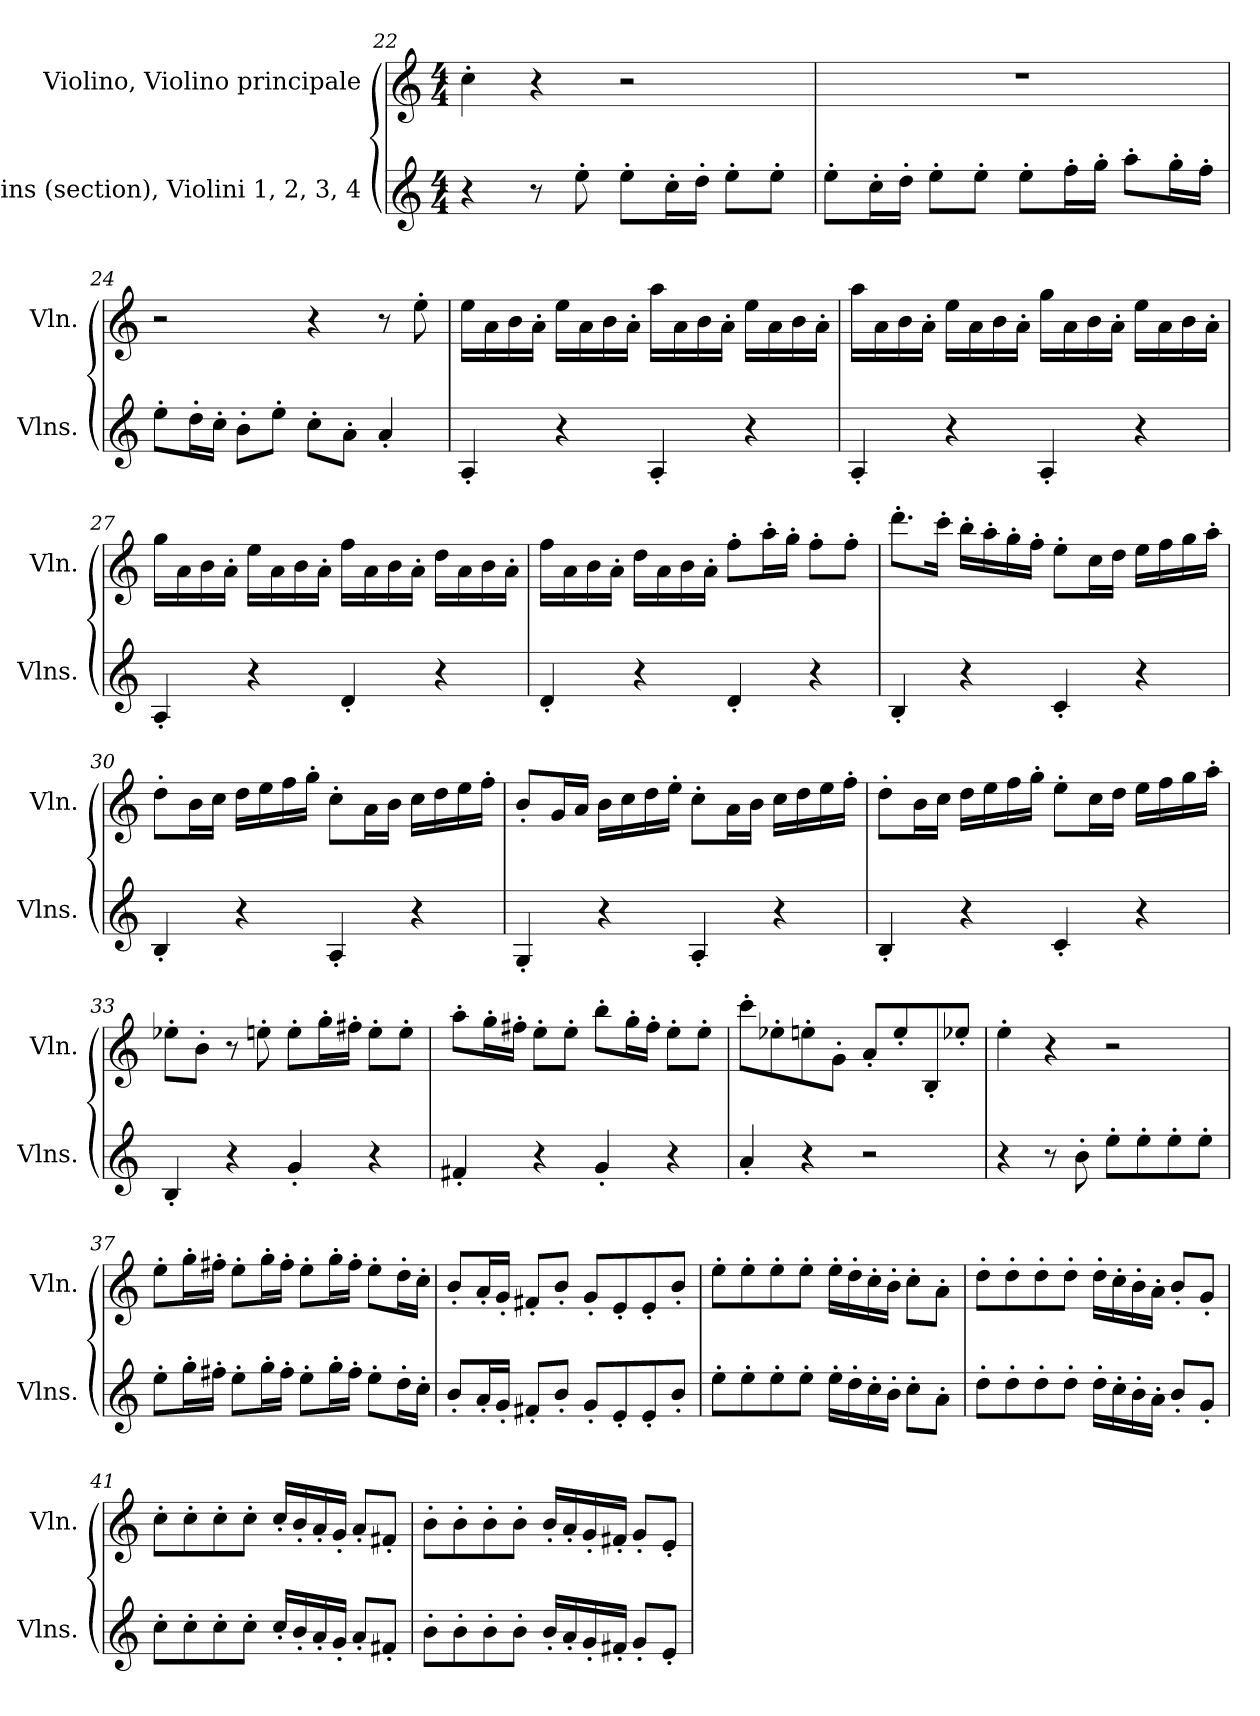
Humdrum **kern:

**kern	**kern
*part2	*part1
*staff2	*staff1
*I"Violins (section), Violini 1, 2, 3, 4	*I"Violino, Violino principale
*I'Vlns.	*I'Vln.
!!LO:PB:g=z
*clefG2	*clefG2
*k[]	*k[]
*M4/4	*M4/4
=22	=22
4r	4cc'\
8r	4r
8ee'\	.
8ee'\L	2r
16cc'\L	.
16dd'\JJ	.
8ee'\L	.
8ee'\J	.
=23	=23
8ee'\L	1r
16cc'\L	.
16dd'\JJ	.
8ee'\L	.
8ee'\J	.
8ee'\L	.
16ff'\L	.
16gg'\JJ	.
8aa'\L	.
16gg'\L	.
16ff'\JJ	.
=24	=24
8ee'\L	2r
16dd'\L	.
16cc'\JJ	.
8b'\L	.
8ee'\J	.
8cc'\L	4r
8a'\J	.
4a'/	8r
.	8ee'\
!!LO:LB:g=z
=25	=25
4A'/	16ee\LL
.	16a\
.	16b\
.	16a'\JJ
4r	16ee\LL
.	16a\
.	16b\
.	16a'\JJ
4A'/	16aa\LL
.	16a\
.	16b\
.	16a'\JJ
4r	16ee\LL
.	16a\
.	16b\
.	16a'\JJ
=26	=26
4A'/	16aa\LL
.	16a\
.	16b\
.	16a'\JJ
4r	16ee\LL
.	16a\
.	16b\
.	16a'\JJ
4A'/	16gg\LL
.	16a\
.	16b\
.	16a'\JJ
4r	16ee\LL
.	16a\
.	16b\
.	16a'\JJ
!!LO:LB:g=z
=27	=27
4A'/	16gg\LL
.	16a\
.	16b\
.	16a'\JJ
4r	16ee\LL
.	16a\
.	16b\
.	16a'\JJ
4d'/	16ff\LL
.	16a\
.	16b\
.	16a'\JJ
4r	16dd\LL
.	16a\
.	16b\
.	16a'\JJ
=28	=28
4d'/	16ff\LL
.	16a\
.	16b\
.	16a'\JJ
4r	16dd\LL
.	16a\
.	16b\
.	16a'\JJ
4d'/	8ff'\L
.	16aa'\L
.	16gg'\JJ
4r	8ff'\L
.	8ff'\J
=29	=29
4B'/	8.ddd'\L
.	16ccc'\Jk
4r	16bb'\LL
.	16aa'\
.	16gg'\
.	16ff'\JJ
4c'/	8ee'\L
.	16cc\L
.	16dd\JJ
4r	16ee\LL
.	16ff\
.	16gg\
.	16aa'\JJ
!!LO:LB:g=z
=30	=30
4B'/	8dd'\L
.	16b\L
.	16cc\JJ
4r	16dd\LL
.	16ee\
.	16ff\
.	16gg'\JJ
4A'/	8cc'\L
.	16a\L
.	16b\JJ
4r	16cc\LL
.	16dd\
.	16ee\
.	16ff'\JJ
=31	=31
4G'/	8b'/L
.	16g/L
.	16a/JJ
4r	16b\LL
.	16cc\
.	16dd\
.	16ee'\JJ
4A'/	8cc'\L
.	16a\L
.	16b\JJ
4r	16cc\LL
.	16dd\
.	16ee\
.	16ff'\JJ
=32	=32
4B'/	8dd'\L
.	16b\L
.	16cc\JJ
4r	16dd\LL
.	16ee\
.	16ff\
.	16gg'\JJ
4c'/	8ee'\L
.	16cc\L
.	16dd\JJ
4r	16ee\LL
.	16ff\
.	16gg\
.	16aa'\JJ
!!LO:LB:g=z
=33	=33
4B'/	8ee-X'\L
.	8b'\J
4r	8r
.	8een'\
4g'/	8ee'\L
.	16gg'\L
.	16ff#X'\JJ
4r	8ee'\L
.	8ee'\J
=34	=34
4f#X'/	8aa'\L
.	16gg'\L
.	16ff#X'\JJ
4r	8ee'\L
.	8ee'\J
4g'/	8bb'\L
.	16gg'\L
.	16ff#'\JJ
4r	8ee'\L
.	8ee'\J
=35	=35
4a'/	8ccc'\L
.	8ee-X'\
4r	8een'\
.	8g'\J
2r	8a'/L
.	8ee'/
.	8B'/
.	8ee-X'/J
!!LO:LB:g=z
=36	=36
4r	4ee'\
8r	4r
8b'\	.
8ee'\L	2r
8ee'\	.
8ee'\	.
8ee'\J	.
=37	=37
8ee'\L	8ee'\L
16gg'\L	16gg'\L
16ff#X'\JJ	16ff#X'\JJ
8ee'\L	8ee'\L
16gg'\L	16gg'\L
16ff#'\JJ	16ff#'\JJ
8ee'\L	8ee'\L
16gg'\L	16gg'\L
16ff#'\JJ	16ff#'\JJ
8ee'\L	8ee'\L
16dd'\L	16dd'\L
16cc'\JJ	16cc'\JJ
=38	=38
8b'/L	8b'/L
16a'/L	16a'/L
16g'/JJ	16g'/JJ
8f#X'/L	8f#X'/L
8b'/J	8b'/J
8g'/L	8g'/L
8e'/	8e'/
8e'/	8e'/
8b'/J	8b'/J
!!LO:LB:g=z
=39	=39
8ee'\L	8ee'\L
8ee'\	8ee'\
8ee'\	8ee'\
8ee'\J	8ee'\J
16ee'\LL	16ee'\LL
16dd'\	16dd'\
16cc'\	16cc'\
16b'\JJ	16b'\JJ
8cc'\L	8cc'\L
8a'\J	8a'\J
=40	=40
8dd'\L	8dd'\L
8dd'\	8dd'\
8dd'\	8dd'\
8dd'\J	8dd'\J
16dd'\LL	16dd'\LL
16cc'\	16cc'\
16b'\	16b'\
16a'\JJ	16a'\JJ
8b'/L	8b'/L
8g'/J	8g'/J
=41	=41
8cc'\L	8cc'\L
8cc'\	8cc'\
8cc'\	8cc'\
8cc'\J	8cc'\J
16cc'/LL	16cc'/LL
16b'/	16b'/
16a'/	16a'/
16g'/JJ	16g'/JJ
8a'/L	8a'/L
8f#X'/J	8f#X'/J
!!LO:PB:g=z
=42	=42
8b'\L	8b'\L
8b'\	8b'\
8b'\	8b'\
8b'\J	8b'\J
16b'/LL	16b'/LL
16a'/	16a'/
16g'/	16g'/
16f#X'/JJ	16f#X'/JJ
8g'/L	8g'/L
8e'/J	8e'/J
=	=
*-	*-
